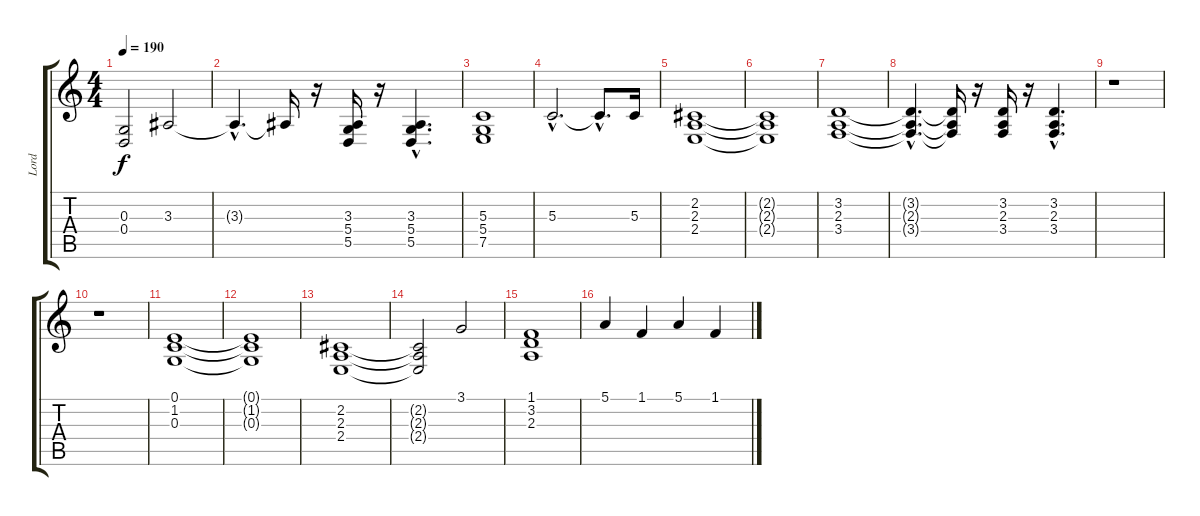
\track ("Lord" "Lord") {instrument rockorgan}
\staff {score tabs}
\tuning (E4 B3 G3 D3 A2 E2) {hide}
\ts (4 4)
\tempo 190
\clef g2
\ks c
(0.3 0.4).2{dy f} 3.3.2 |
3.3{hac t}.4{d} 3.3{t}.16 r.16 (3.3 5.4 5.5).16 r.16 (3.3{hac} 5.4{hac} 5.5{hac}).4{d} |
(5.3 5.4 7.5).1 |
5.3{hac}.2{d} 5.3{hac t}.8{d} 5.3.16 |
(2.2 2.3 2.4).1 |
(2.2{t} 2.3{t} 2.4{t}).1 |
(3.2 2.3 3.4).1 |
(3.2{hac t} 2.3{hac t} 3.4{hac t}).4{d} (3.2{t} 2.3{t} 3.4{t}).16 r.16 (3.2 2.3 3.4).16 r.16 (3.2{hac} 2.3{hac} 3.4{hac}).4{d} |
r.1 |
r.1 |
(0.1 1.2 0.3).1 |
(0.1{t} 1.2{t} 0.3{t}).1 |
(2.2 2.3 2.4).1 |
(2.2{t} 2.3{t} 2.4{t}).2 3.1.2 |
(1.1 3.2 2.3).1 |
5.1.4 1.1.4 5.1.4 1.1.4
